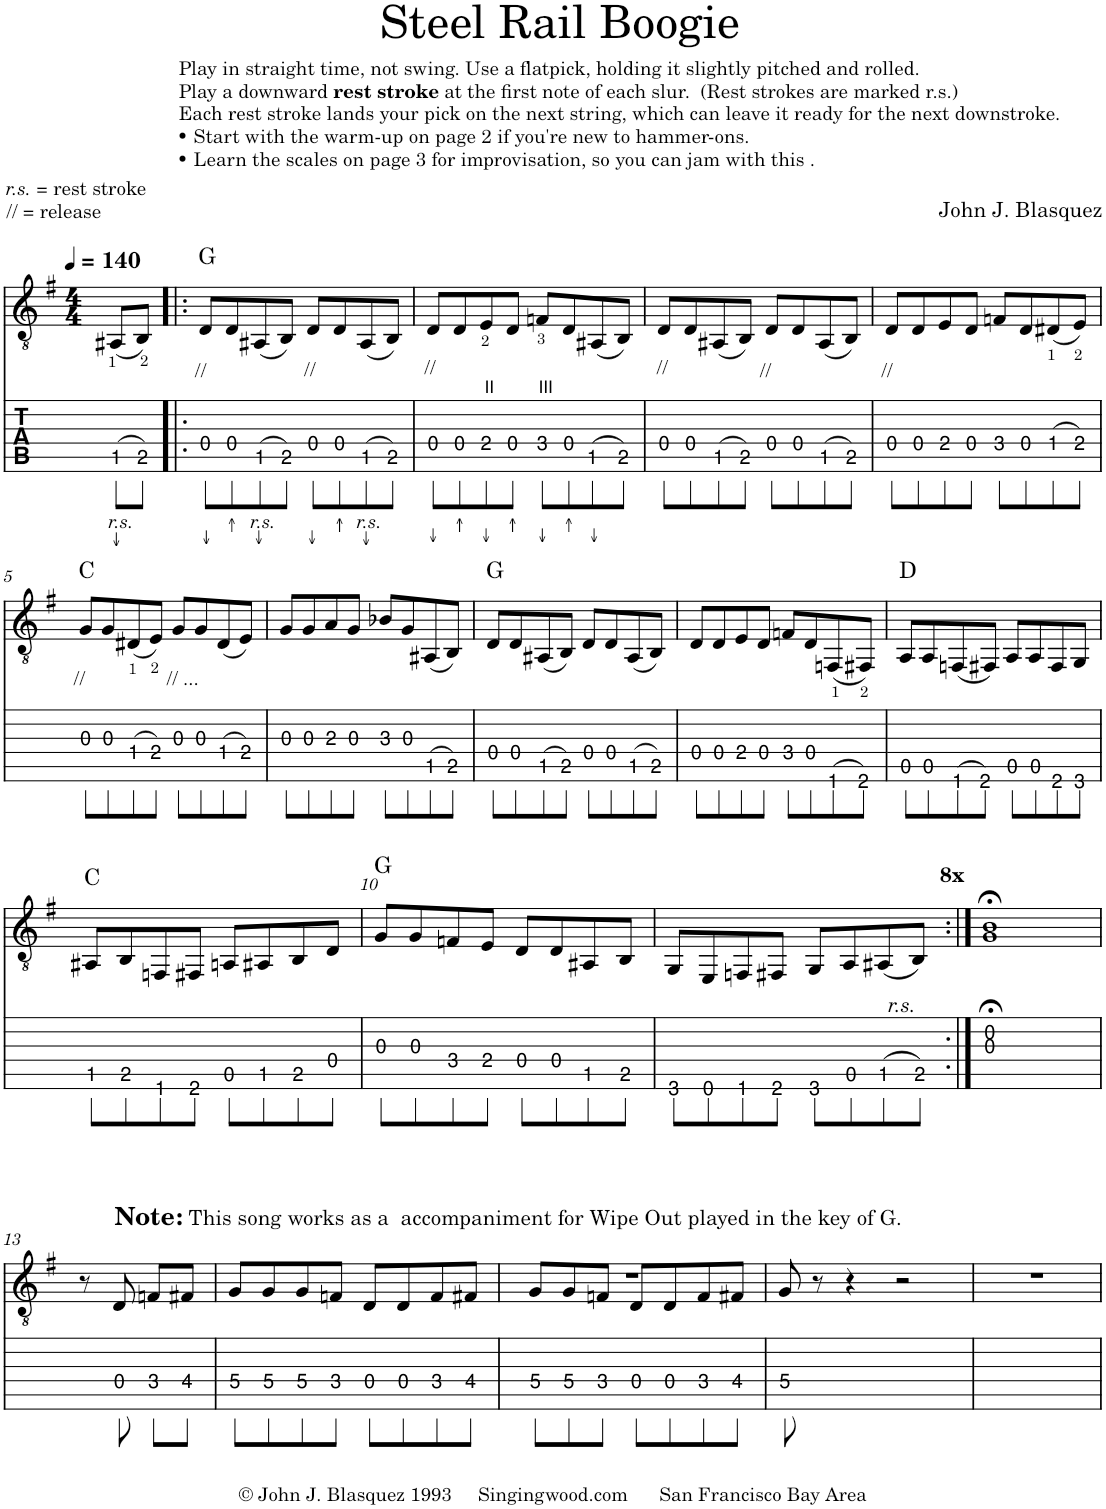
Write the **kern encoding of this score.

**kern	**kern	**kern	**harte	**kern	**text	**kern	**harte
*part3	*part2	*part2	*part2	*part1	*part1	*part1	*part1
*staff5	*staff4	*staff3	*	*staff2	*staff2	*staff1	*
*I"Acoustic Bass	*I"Accompaniment	*	*	*I"Acoustic Guitar	*	*	*
*stria5	*stria6	*stria5	*	*stria6	*	*	*
*clefF4	*	*clefGv2	*	*	*	*clefGv2	*
*Trd7c12	*	*	*	*	*	*	*
*k[f#]	*k[f#]	*k[f#]	*	*k[f#]	*	*k[f#]	*
*M4/4	*M4/4	*M4/4	*	*M4/4	*	*M4/4	*
*MM140	*MM140	*MM140	*	*MM140	*	*MM140	*
=	=	=	=	=	=	=	=
!	!	!	!	!	!	!LO:TX:a:i:t=r.s.	!
!	!	!	!	!	!	!LO:TX:a:t== rest stroke	!
!	!	!	!	!	!	!LO:TX:a:t=// = release	!
!	!	!	!	!LO:TX:b:i:t=r.s.	!	!	!
!	!	!	!	!	!LO:LY:b	!	!
4r	4r	4r	.	8AA#\L	↓	(8AA#X/L	.
.	.	.	.	8BB\J	.	8BB</J)	.
=1!|:	=1!|:	=1!|:	=1!|:	=1!|:	=1!|:	=1!|:	=1!|:
!	!	!	!	!	!	!LO:TX:b:t=//	!
!	!	!	!	!	!	!LO:TX:a:t=Play in straight time, not swing. Use a flatpick, holding it slightly pitched and rolled.	!
!	!	!	!	!	!	!LO:TX:a:t=Play a downward	!
!	!	!	!	!	!	!LO:TX:a:B:t=rest stroke	!
!	!	!	!	!	!	!LO:TX:a:t=at the first note of each slur.  (Rest strokes are marked r.s.)	!
!	!	!	!	!	!	!LO:TX:a:t=Each rest stroke lands your pick on the next string, which can leave it ready for the next downstroke.	!
!	!	!	!	!	!	!LO:TX:a:t=• Start with the warm-up on page 2 if you're new to hammer-ons.	!
!	!	!	!	!	!	!LO:TX:a:t=• Learn the scales on page 3 for improvisation, so you can jam with this .	!
!	!	!LO:TX:a:i:t=Bar with index finger	!	!	!	!	!
!	!	!LO:TX:a:t=across two strings	!	!	!	!	!
!	!	!	!	!	!LO:LY:b	!	!
4G	8EE\ 8BB\ 8E\L	8EE/ 8BB/ 8E/L	E:maj	8D\L	↓	8D/L	G:maj
!	!	!	!	!	!LO:LY:b	!	!
.	8EE\ 8BB\J	8EE/ 8BB/J	.	8D\	↑	8D/	.
!	!	!	!	!LO:TX:b:i:t=r.s.	!	!	!
!	!	!	!	!	!LO:LY:b	!	!
4r	8EE\ 8C#X\L	8EE/ 8C#X/L	.	8AA#X\	↓	(8AA#X/	.
.	8EE\ 8BB\J	8EE/ 8BB/J	.	8BB\J	.	8BB/J)	.
!	!	!	!	!	!	!LO:TX:b:t=//	!
!	!	!	!	!	!LO:LY:b	!	!
4D	8EE\ 8D\L	8EE/ 8D/L	.	8D\L	↓	8D/L	.
!	!	!	!	!	!LO:LY:b	!	!
.	8EE\ 8BB\J	8EE/ 8BB/J	.	8D\	↑	8D/	.
!	!	!	!	!LO:TX:b:i:t=r.s.	!	!	!
!	!	!	!	!	!LO:LY:b	!	!
4r	8EE\ 8C#\ 8E\L	8EE/ 8C#/ 8E/L	.	8AA#\	↓	(8AA#/	.
.	8EE\ [8BB\J	8EE/ [8BB/J	.	8BB\J	.	8BB/J)	.
=2	=2	=2	=2	=2	=2	=2	=2
!	!	!	!	!	!	!LO:TX:b:t=//	!
!	!	!	!	!	!LO:LY:b	!	!
4G	8EE\ 8BB]\L	8EE/ 8BB]/L	.	8D\L	↓	8D/L	.
!	!	!	!	!	!LO:LY:b	!	!
.	8EE\ 8BB\J	8EE/ 8BB/J	.	8D\	↑	8D/	.
!	!	!	!	!LO:TX:a:t=II	!	!	!
!	!	!	!	!	!LO:LY:b	!	!
4r	8EE\ 8C#X\ 8E\L	8EE/ 8C#X/ 8E/L	.	8E\	↓	8E/	.
!	!	!	!	!	!LO:LY:b	!	!
.	8EE\ 8BB\J	8EE/ 8BB/J	.	8D\J	↑	8D/J	.
!	!	!	!	!LO:TX:a:t=III	!	!	!
!	!	!	!	!	!LO:LY:b	!	!
4D	8EE\ 8D\L	8EE/ 8D/L	.	8Fn\L	↓	8Fn/L	.
!	!	!	!	!	!LO:LY:b	!	!
.	8EE\ 8BB\ 8E\J	8EE/ 8BB/ 8E/J	.	8D\	↑	8D/	.
!	!	!	!	!	!LO:LY:b	!	!
4r	8EE\ 8C#\L	8EE/ 8C#/L	.	8AA#X\	↓	(8AA#X/	.
.	8EE\ 8BB\ 8E\J	8EE/ 8BB/ 8E/J	.	8BB\J	.	8BB/J)	.
=3	=3	=3	=3	=3	=3	=3	=3
!	!	!	!	!	!	!LO:TX:b:t=//	!
4G	8EE\ 8BB\ 8E\L	8EE/ 8BB/ 8E/L	.	8D\L	.	8D/L	.
.	8EE\ 8BB\J	8EE/ 8BB/J	.	8D\	.	8D/	.
4r	8EE\ 8C#X\ 8E\L	8EE/ 8C#X/ 8E/L	.	8AA#X\	.	(8AA#X/	.
.	8EE\ 8BB\J	8EE/ 8BB/J	.	8BB\J	.	8BB/J)	.
!	!	!	!	!	!	!LO:TX:b:t=//	!
4D	8EE\ 8D\L	8EE/ 8D/L	.	8D\L	.	8D/L	.
.	8EE\ 8BB\J	8EE/ 8BB/J	.	8D\	.	8D/	.
4r	8EE\ 8C#\L	8EE/ 8C#/L	.	8AA#\	.	(8AA#/	.
.	[8EE\ [8BB\J	[8EE/ [8BB/J	.	8BB\J	.	8BB/J)	.
=4	=4	=4	=4	=4	=4	=4	=4
!	!	!	!	!	!	!LO:TX:b:t=//	!
4G	8EE]\ 8BB]\L	8EE]/ 8BB]/L	.	8D\L	.	8D/L	.
.	8EE\ 8BB\J	8EE/ 8BB/J	.	8D\	.	8D/	.
4r	8EE\ 8C#X\ 8E\L	8EE/ 8C#X/ 8E/L	.	8E\	.	8E/	.
.	8EE\ 8BB\J	8EE/ 8BB/J	.	8D\J	.	8D/J	.
4AA	8EE\ 8D\L	8EE/ 8D/L	.	8Fn\L	.	8Fn/L	.
.	8EE\ 8BB\J	8EE/ 8BB/J	.	8D\	.	8D/	.
4BB	8EE\ 8C#\ 8E\L	8EE/ 8C#/ 8E/L	.	8D#X\	.	(8D#X/	.
.	8AA\ 8D\J	8AA/ 8D/J	.	8E\J	.	8E</J)	.
!!LO:LB:g=z
=5	=5	=5	=5	=5	=5	=5	=5
!	!	!	!	!	!	!LO:TX:b:t=//	!
4C	8AA\ 8E\ 8A\L	8AA/ 8E/ 8A/L	A:maj	8G\L	.	8G/L	C:maj
.	8AA\ 8E\J	8AA/ 8E/J	.	8G\	.	8G/	.
4r	8AA\ 8F#\L	8AA/ 8F#/L	.	8D#X\	.	(8D#X/	.
.	8AA\ 8E\J	8AA/ 8E/J	.	8E\J	.	8E</J)	.
!	!	!	!	!	!	!LO:TX:b:t=// ...	!
4G	8AA\ 8G\L	8AA/ 8G/L	.	8G\L	.	8G/L	.
.	8AA\ 8E\J	8AA/ 8E/J	.	8G\	.	8G/	.
4r	8AA\ 8F#\L	8AA/ 8F#/L	.	8D#\	.	(8D#/	.
.	[8AA\ [8E\J	[8AA/ [8E/J	.	8E\J	.	8E/J)	.
=6	=6	=6	=6	=6	=6	=6	=6
4C	8AA]\ 8E]\L	8AA]/ 8E]/L	.	8G\L	.	8G/L	.
.	8AA\ 8E\ 8A\J	8AA/ 8E/ 8A/J	.	8G\	.	8G/	.
4r	8AA\ 8F#\L	8AA/ 8F#/L	.	8A\	.	8A/	.
.	8AA\ 8E\J	8AA/ 8E/J	.	8G\J	.	8G/J	.
4G	8AA\ 8G\L	8AA/ 8G/L	.	8B-X\L	.	8B-X/L	.
.	8AA\ 8E\J	8AA/ 8E/J	.	8G\	.	8G/	.
4F#	8AA\ 8F#\L	8AA/ 8F#/L	.	8AA#X\	.	(8AA#X/	.
.	8AA\ 8E\J	8AA/ 8E/J	.	8BB\J	.	8BB/J)	.
=7	=7	=7	=7	=7	=7	=7	=7
4G	8EE\ 8BB\ 8E\L	8EE/ 8BB/ 8E/L	E:maj	8D\L	.	8D/L	G:maj
.	8EE\ 8BB\J	8EE/ 8BB/J	.	8D\	.	8D/	.
4r	8EE\ 8C#X\L	8EE/ 8C#X/L	.	8AA#X\	.	(8AA#X/	.
.	8EE\ 8BB\J	8EE/ 8BB/J	.	8BB\J	.	8BB/J)	.
4D	8EE\ 8D\L	8EE/ 8D/L	.	8D\L	.	8D/L	.
.	8EE\ 8BB\J	8EE/ 8BB/J	.	8D\	.	8D/	.
4r	8EE\ 8C#\L	8EE/ 8C#/L	.	8AA#\	.	(8AA#/	.
.	[8EE\ [8BB\J	[8EE/ [8BB/J	.	8BB\J	.	8BB/J)	.
=8	=8	=8	=8	=8	=8	=8	=8
4G	8EE]\ 8BB]\L	8EE]/ 8BB]/L	.	8D\L	.	8D/L	.
.	8EE\ 8BB\J	8EE/ 8BB/J	.	8D\	.	8D/	.
4r	8EE\ 8C#X\ 8E\L	8EE/ 8C#X/ 8E/L	.	8E\	.	8E/	.
.	8EE\ 8BB\J	8EE/ 8BB/J	.	8D\J	.	8D/J	.
4D	8EE\ 8D\L	8EE/ 8D/L	.	8Fn\L	.	8Fn/L	.
.	8EE\ 8BB\J	8EE/ 8BB/J	.	8D\	.	8D/	.
4r	8EE\ 8C#\ 8E\L	8EE/ 8C#/ 8E/L	.	8FFn\	.	(8FFn/	.
.	8EE\ 8AA\ 8D\J	8EE/ 8AA/ 8D/J	.	8FF#X\J	.	8FF#X</J)	.
=9	=9	=9	=9	=9	=9	=9	=9
4D	8BB\ 8F#\L	8BB/ 8F#/L	B:maj	8AA\L	.	8AA/L	D:maj
.	8BB\ 8F#\J	8BB/ 8F#/J	.	8AA\	.	8AA/	.
4r	8BB\ 8G#X\L	8BB/ 8G#X/L	.	8FFn\	.	(8FFn/	.
.	8BB\ 8F#\J	8BB/ 8F#/J	.	8FF#X\J	.	8FF#X/J)	.
4A	8BB\ 8F#\L	8BB/ 8F#/L	.	8AA\L	.	8AA/L	.
.	8BB\ 8F#\J	8BB/ 8F#/J	.	8AA\	.	8AA/	.
4r	8BB\ 8G#\L	8BB/ 8G#/L	.	8FF#\	.	8FF#/	.
.	8AA\ 8D\J	8AA/ 8D/J	.	8GG\J	.	8GG/J	.
!!LO:LB:g=z
=9X1	=9X1	=9X1	=9X1	=9X1	=9X1	=9X1	=9X1
4C	8AA\ 8E\ 8A\L	8AA/ 8E/ 8A/L	A:maj	8AA#X\L	.	8AA#X/L	C:maj
.	8AA\ 8E\J	8AA/ 8E/J	.	8BB\	.	8BB/	.
4r	8AA\ 8F#\L	8AA/ 8F#/L	.	8FFn\	.	8FFn/	.
.	8AA\ 8E\J	8AA/ 8E/J	.	8FF#X\J	.	8FF#X/J	.
4G	8AA\ 8G\L	8AA/ 8G/L	.	8AAn\L	.	8AAn/L	.
.	8AA\ 8E\J	8AA/ 8E/J	.	8AA#X\	.	8AA#X/	.
4F#	8AA\ 8F#\ 8A\L	8AA/ 8F#/ 8A/L	.	8BB\	.	8BB/	.
.	8AA\ 8D\J	8AA/ 8D/J	.	8D\J	.	8D/J	.
=10	=10	=10	=10	=10	=10	=10	=10
4G	8EE\ 8BB\ 8E\L	8EE/ 8BB/ 8E/L	E:maj	8G\L	.	8G/L	G:maj
.	8EE\ 8BB\J	8EE/ 8BB/J	.	8G\	.	8G/	.
4r	8EE\ 8C#X\L	8EE/ 8C#X/L	.	8Fn\	.	8Fn/	.
.	8EE\ 8BB\J	8EE/ 8BB/J	.	8E\J	.	8E/J	.
4D	8EE\ 8D\L	8EE/ 8D/L	.	8D\L	.	8D/L	.
.	8EE\ 8BB\J	8EE/ 8BB/J	.	8D\	.	8D/	.
4r	8EE\ 8C#\L	8EE/ 8C#/L	.	8AA#X\	.	8AA#X/	.
.	[8EE\ [8BB\J	[8EE/ [8BB/J	.	8BB\J	.	8BB/J	.
=11	=11	=11	=11	=11	=11	=11	=11
!	!	!LO:TX:a:t=no chord (B implied)	!	!	!	!	!
4G	8EE]\ 8BB]\L	8EE]/ 8BB]/L	.	8GG\L	.	8GG/L	.
.	8AA\ 8D\J	8AA/ 8D/J	.	8EE\	.	8EE/	.
4E#X	8AA#X\ 8E#X\L	8AA#X/ 8E#X/L	.	8FFn\	.	8FFn/	.
.	[8BB\ [8F#\J	[8BB/ [8F#/J	.	8FF#X\J	.	8FF#X/J	.
4G	8BB]\ 8F#]\L	8BB]/ 8F#]/L	.	8GG\L	.	8GG/L	.
.	8BB\ 8F#\J	8BB/ 8F#/J	.	8AA\	.	8AA/	.
!	!	!	!	!	!	!LO:TX:b:i:t=r.s.	!
8D\L	8BB\ 8En\L	8BB/ 8En/L	.	8AA#X\	.	(8AA#X/	.
!	!	!	!	!	!	!LO:TX:a:B:t=8x	!
8F#\J	8AAn\ 8D\J	8AAn/ 8D/J	.	8BB\J	.	8BB/J)	.
=12:|!	=12:|!	=12:|!	=12:|!	=12:|!	=12:|!	=12:|!	=12:|!
1G	1EE;< 1BB;< 1E;<	1EE;< 1BB;< 1E;<	E:maj	1G;< 1B;<	.	1G;< 1B;<	.
!!LO:LB:g=z
=13	=13	=13	=13	=13	=13	=13	=13
2r	2r	2r	.	8r	.	8r	.
.	.	.	.	8D\	.	8D/	.
.	.	.	.	8Fn\L	.	8Fn/L	.
.	.	.	.	8F#X\J	.	8F#X/J	.
=14	=14	=14	=14	=14	=14	=14	=14
1r	1r	1r	.	8G\L	.	8G/L	.
.	.	.	.	8G\	.	8G/	.
.	.	.	.	8G\	.	8G/	.
.	.	.	.	8Fn\J	.	8Fn/J	.
.	.	.	.	8D\L	.	8D/L	.
.	.	.	.	8D\	.	8D/	.
.	.	.	.	8F\	.	8F/	.
.	.	.	.	8F#X\J	.	8F#X/J	.
=15	=15	=15	=15	=15	=15	=15	=15
1r	1r	1r	.	1r	.	1r	.
2..ryy	2..ryy	2..ryy	.	8G\L	.	8G/L	.
.	.	.	.	8G\	.	8G/	.
.	.	.	.	8F\J	.	8Fn/J	.
.	.	.	.	8D\L	.	8D/L	.
.	.	.	.	8D\	.	8D/	.
.	.	.	.	8F\	.	8F/	.
.	.	.	.	8F#\J	.	8F#X/J	.
=16	=16	=16	=16	=16	=16	=16	=16
1r	1r	1r	.	8G\	.	8G/	.
.	.	.	.	8r	.	8r	.
.	.	.	.	4r	.	4r	.
.	.	.	.	2r	.	2r	.
=17	=17	=17	=17	=17	=17	=17	=17
1r	1r	1r	.	1r	.	1r	.
=	=	=	=	=	=	=	=
*-	*-	*-	*-	*-	*-	*-	*-
